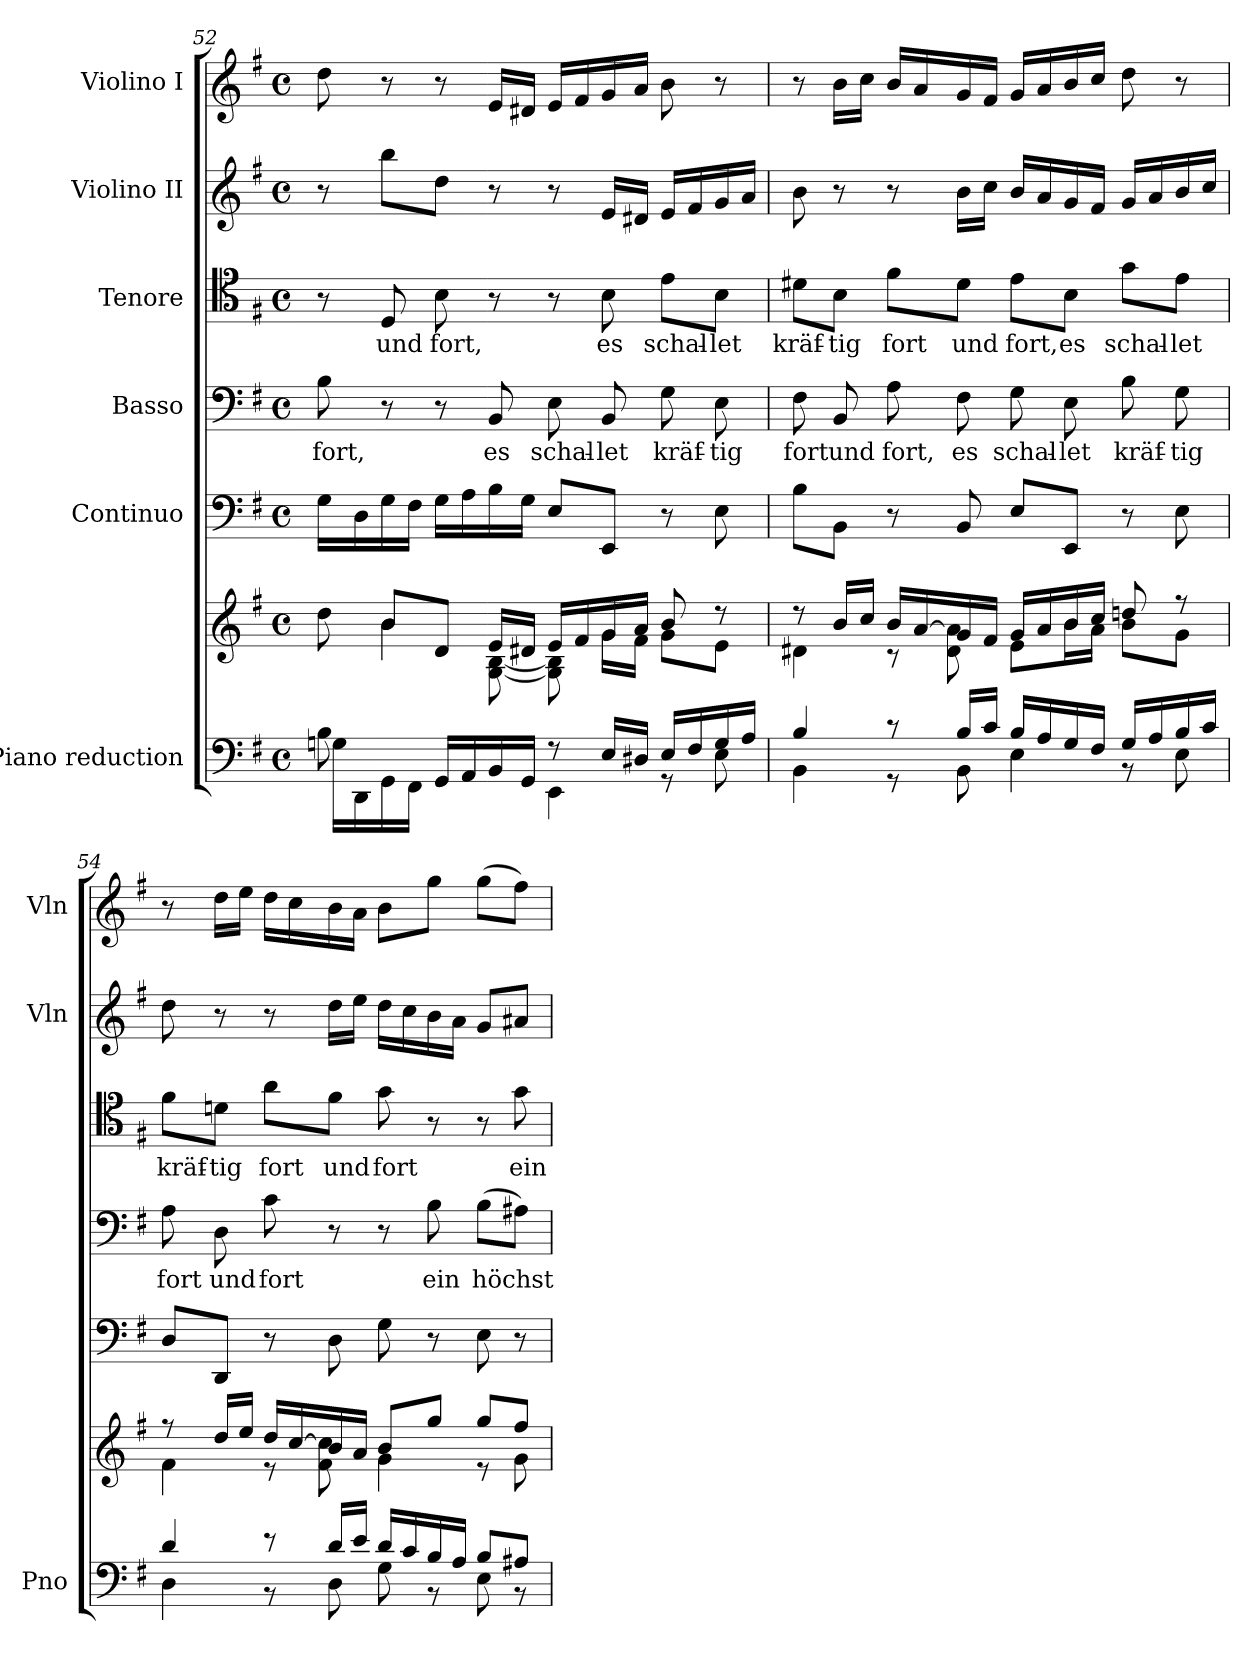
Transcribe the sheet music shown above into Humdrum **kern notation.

**kern	**kern	**kern	**kern	**text	**kern	**text	**kern	**kern
*part6	*part6	*part5	*part4	*part4	*part3	*part3	*part2	*part1
*staff7	*staff6	*staff5	*staff4	*staff4	*staff3	*staff3	*staff2	*staff1
*I"Piano reduction	*	*I"Continuo	*I"Basso	*	*I"Tenore	*	*I"Violino II	*I"Violino I
*I'Pno	*	*	*	*	*	*	*I'Vln	*I'Vln
*clefF4	*clefG2	*clefF4	*clefF4	*	*clefC4	*	*clefG2	*clefG2
*k[f#]	*k[f#]	*k[f#]	*k[f#]	*	*k[f#]	*	*k[f#]	*k[f#]
*M4/4	*M4/4	*M4/4	*M4/4	*	*M4/4	*	*M4/4	*M4/4
*met(c)	*met(c)	*met(c)	*met(c)	*	*met(c)	*	*met(c)	*met(c)
=52	=52	=52	=52	=52	=52	=52	=52	=52
*^	*^	*	*	*	*	*	*	*
*	*^	*	*	*	*	*	*	*	*	*
!	!	!	!	!	!	!	!LO:LY:b	!	!	!	!
8B\	2ryy	16Gn\LL	8dd\	8ryy	16G\LL	8B\	fort,	8r	.	8r	8dd\
.	.	16DD\	.	.	16D\	.	.	.	.	.	.
!	!	!	!	!	!	!	!	!	!LO:LY:b	!	!
2..ryy	.	16GG\	8b/L	4b\	16G\	8r	.	8D/	und	8bb\L	8r
.	.	16FF#\JJ	.	.	16F#\JJ	.	.	.	.	.	.
!	!	!	!	!	!	!	!	!	!LO:LY:b	!	!
.	.	16GG/LL	8d/J	.	16G\LL	8r	.	8B\	fort,	8dd\J	8r
.	.	16AA/	.	.	16A\	.	.	.	.	.	.
!	!	!	!	!	!	!	!LO:LY:b	!	!	!	!
.	.	16BB/	16e/LL	[8G\ [8B\	16B\	8BB/	es	8r	.	8r	16e/LL
.	.	16GG/JJ	16d#X/JJ	.	16G\JJ	.	.	.	.	.	16d#X/JJ
!	!	!	!	!	!	!	!LO:LY:b	!	!	!	!
.	8r	4EE\	16e/LL	8G\] 8B\]	8E/L	8E\	schal-	8r	.	8r	16e/LL
.	.	.	16f#/	.	.	.	.	.	.	.	16f#/
!	!	!	!	!	!	!	!LO:LY:b	!	!LO:LY:b	!	!
.	16E/LL	.	16g/	16g\LL	8EE/J	8BB/	-let	8B\	es	16e/LL	16g/
.	16D#X/JJ	.	16a/JJ	16f#\JJ	.	.	.	.	.	16d#X/JJ	16a/JJ
!	!	!	!	!	!	!	!LO:LY:b	!	!LO:LY:b	!	!
.	16E/LL	8r	8b/	8g\L	8r	8G\	kräf-	8e\L	schal-	16e/LL	8b\
.	16F#/	.	.	.	.	.	.	.	.	16f#/	.
!	!	!	!	!	!	!	!LO:LY:b	!	!LO:LY:b	!	!
.	16G/	8E\	8r	8e\J	8E\	8E\	-tig	8B\J	-let	16g/	8r
.	16A/JJ	.	.	.	.	.	.	.	.	16a/JJ	.
*	*v	*v	*	*	*	*	*	*	*	*	*
!!LO:LB:g=z
=53	=53	=53	=53	=53	=53	=53	=53	=53	=53	=53
!	!	!	!	!	!	!LO:LY:b	!	!LO:LY:b	!	!
4B/	4BB\	8r	4d#X\	8B\L	8F#\	fort	8d#X\L	kräf-	8b\	8r
!	!	!	!	!	!	!LO:LY:b	!	!LO:LY:b	!	!
.	.	16b/LL	.	8BB\J	8BB/	und	8B\J	-tig	8r	16b\LL
.	.	16cc/JJ	.	.	.	.	.	.	.	16cc\JJ
!	!	!	!	!	!	!LO:LY:b	!	!LO:LY:b	!	!
8r	8r	16b/LL	8r	8r	8A\	fort,	8f#\L	fort	8r	16b/LL
.	.	[16a/	.	.	.	.	.	.	.	16a/
!	!	!	!	!	!	!LO:LY:b	!	!LO:LY:b	!	!
16B/LL	8BB\	16g/	8d#\ 8a\]	8BB/	8F#\	es	8d#\J	und	16b\LL	16g/
16c/JJ	.	16f#/JJ	.	.	.	.	.	.	16cc\JJ	16f#/JJ
!	!	!	!	!	!	!LO:LY:b	!	!LO:LY:b	!	!
16B/LL	4E\	16g/LL	8e\L	8E/L	8G\	schal-	8e\L	fort,	16b/LL	16g/LL
16A/	.	16a/	.	.	.	.	.	.	16a/	16a/
!	!	!	!	!	!	!LO:LY:b	!	!LO:LY:b	!	!
16G/	.	16b/	16b\L	8EE/J	8E\	-let	8B\J	es	16g/	16b/
16F#/JJ	.	16cc/JJ	16a\JJ	.	.	.	.	.	16f#/JJ	16cc/JJ
!	!	!	!	!	!	!LO:LY:b	!	!LO:LY:b	!	!
16G/LL	8r	8ddn/	8b\L	8r	8B\	kräf-	8g\L	schal-	16g/LL	8dd\
16A/	.	.	.	.	.	.	.	.	16a/	.
!	!	!	!	!	!	!LO:LY:b	!	!LO:LY:b	!	!
16B/	8E\	8r	8g\J	8E\	8G\	-tig	8e\J	-let	16b/	8r
16c/JJ	.	.	.	.	.	.	.	.	16cc/JJ	.
=54	=54	=54	=54	=54	=54	=54	=54	=54	=54	=54
!	!	!	!	!	!	!LO:LY:b	!	!LO:LY:b	!	!
4d/	4D\	8r	4f#\	8D/L	8A\	fort	8f#\L	kräf-	8dd\	8r
!	!	!	!	!	!	!LO:LY:b	!	!LO:LY:b	!	!
.	.	16dd/LL	.	8DD/J	8D\	und	8dn\J	-tig	8r	16dd\LL
.	.	16ee/JJ	.	.	.	.	.	.	.	16ee\JJ
!	!	!	!	!	!	!LO:LY:b	!	!LO:LY:b	!	!
8r	8r	16dd/LL	8r	8r	8c\	fort	8a\L	fort	8r	16dd\LL
.	.	[16cc/	.	.	.	.	.	.	.	16cc\
!	!	!	!	!	!	!	!	!LO:LY:b	!	!
16d/LL	8D\	16b/	8f#\ 8cc\]	8D\	8r	.	8f#\J	und	16dd\LL	16b\
16e/JJ	.	16a/JJ	.	.	.	.	.	.	16ee\JJ	16a\JJ
!	!	!	!	!	!	!	!	!LO:LY:b	!	!
16d/LL	8G\	8b/L	4g\	8G\	8r	.	8g\	fort	16dd\LL	8b\L
16c/	.	.	.	.	.	.	.	.	16cc\	.
!	!	!	!	!	!	!LO:LY:b	!	!	!	!
16B/	8r	8gg/J	.	8r	8B\	ein	8r	.	16b\	8gg\J
16A/JJ	.	.	.	.	.	.	.	.	16a\JJ	.
!	!	!	!	!	!	!LO:LY:b	!	!	!	!
8B/L	8E\	8gg/L	8r	8E\	(8B\L	höchst	8r	.	8g/L	(8gg\L
!	!	!	!	!	!	!	!	!LO:LY:b	!	!
8A#X/J	8r	8ff#/J	8g\	8r	8A#X\J)	.	8g\	ein	8a#X/J	8ff#\J)
*v	*v	*	*	*	*	*	*	*	*	*
*	*v	*v	*	*	*	*	*	*	*
=	=	=	=	=	=	=	=	=
*-	*-	*-	*-	*-	*-	*-	*-	*-
